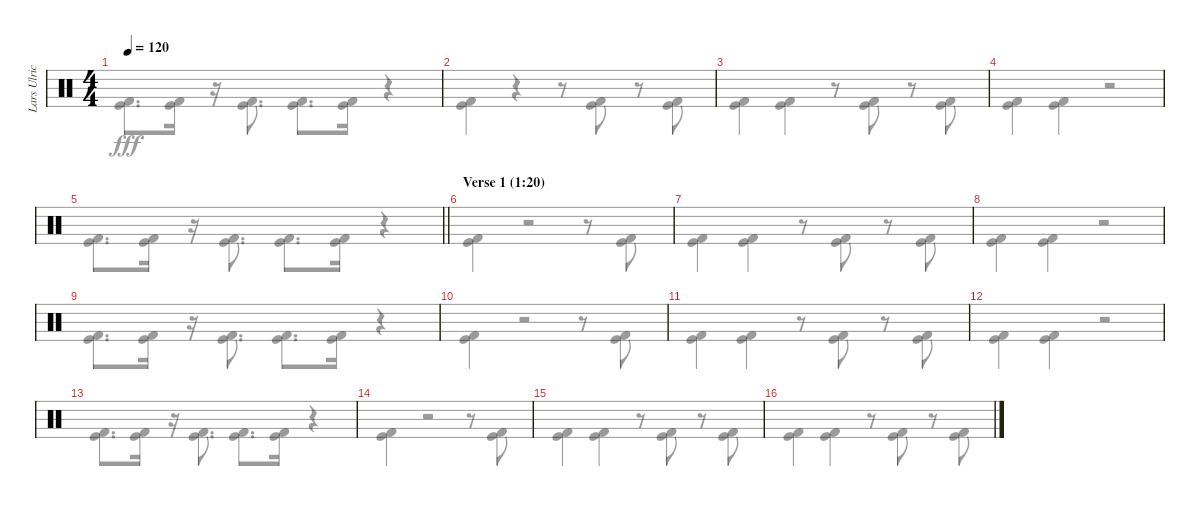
\track ("Lars Ulrich Bass Pedal" "Lars Ulric") {instrument percussion}
\staff {score}
\articulation defaults
\voice
\ts (4 4)
\tempo 120
\clef neutral
\ks aminor
|
|
|
|
\barLineRight lightlight
|
\section ("" "Verse 1 (1:20)")
|
|
|
|
|
|
|
|
|
|
\voice
\clef neutral
\ks aminor
("Kick (hit)" "Kick (hit) 2").8{d dy fff} ("Kick (hit)" "Kick (hit) 2").16 r.16 ("Kick (hit)" "Kick (hit) 2").8{d} ("Kick (hit)" "Kick (hit) 2").8{d} ("Kick (hit)" "Kick (hit) 2").16 r.4 |
("Kick (hit)" "Kick (hit) 2").4 r.4 r.8 ("Kick (hit)" "Kick (hit) 2").8 r.8 ("Kick (hit)" "Kick (hit) 2").8 |
("Kick (hit)" "Kick (hit) 2").4 ("Kick (hit)" "Kick (hit) 2").4 r.8 ("Kick (hit)" "Kick (hit) 2").8 r.8 ("Kick (hit)" "Kick (hit) 2").8 |
("Kick (hit)" "Kick (hit) 2").4 ("Kick (hit)" "Kick (hit) 2").4 r.2 |
\barLineRight lightlight
("Kick (hit)" "Kick (hit) 2").8{d} ("Kick (hit)" "Kick (hit) 2").16 r.16 ("Kick (hit)" "Kick (hit) 2").8{d} ("Kick (hit)" "Kick (hit) 2").8{d} ("Kick (hit)" "Kick (hit) 2").16 r.4 |
("Kick (hit)" "Kick (hit) 2").4 r.2 r.8 ("Kick (hit)" "Kick (hit) 2").8 |
("Kick (hit)" "Kick (hit) 2").4 ("Kick (hit)" "Kick (hit) 2").4 r.8 ("Kick (hit)" "Kick (hit) 2").8 r.8 ("Kick (hit)" "Kick (hit) 2").8 |
("Kick (hit)" "Kick (hit) 2").4 ("Kick (hit)" "Kick (hit) 2").4 r.2 |
("Kick (hit)" "Kick (hit) 2").8{d} ("Kick (hit)" "Kick (hit) 2").16 r.16 ("Kick (hit)" "Kick (hit) 2").8{d} ("Kick (hit)" "Kick (hit) 2").8{d} ("Kick (hit)" "Kick (hit) 2").16 r.4 |
("Kick (hit)" "Kick (hit) 2").4 r.2 r.8 ("Kick (hit)" "Kick (hit) 2").8 |
("Kick (hit)" "Kick (hit) 2").4 ("Kick (hit)" "Kick (hit) 2").4 r.8 ("Kick (hit)" "Kick (hit) 2").8 r.8 ("Kick (hit)" "Kick (hit) 2").8 |
("Kick (hit)" "Kick (hit) 2").4 ("Kick (hit)" "Kick (hit) 2").4 r.2 |
("Kick (hit)" "Kick (hit) 2").8{d} ("Kick (hit)" "Kick (hit) 2").16 r.16 ("Kick (hit)" "Kick (hit) 2").8{d} ("Kick (hit)" "Kick (hit) 2").8{d} ("Kick (hit)" "Kick (hit) 2").16 r.4 |
("Kick (hit)" "Kick (hit) 2").4 r.2 r.8 ("Kick (hit)" "Kick (hit) 2").8 |
("Kick (hit)" "Kick (hit) 2").4 ("Kick (hit)" "Kick (hit) 2").4 r.8 ("Kick (hit)" "Kick (hit) 2").8 r.8 ("Kick (hit)" "Kick (hit) 2").8 |
("Kick (hit)" "Kick (hit) 2").4 ("Kick (hit)" "Kick (hit) 2").4 r.8 ("Kick (hit)" "Kick (hit) 2").8 r.8 ("Kick (hit)" "Kick (hit) 2").8
